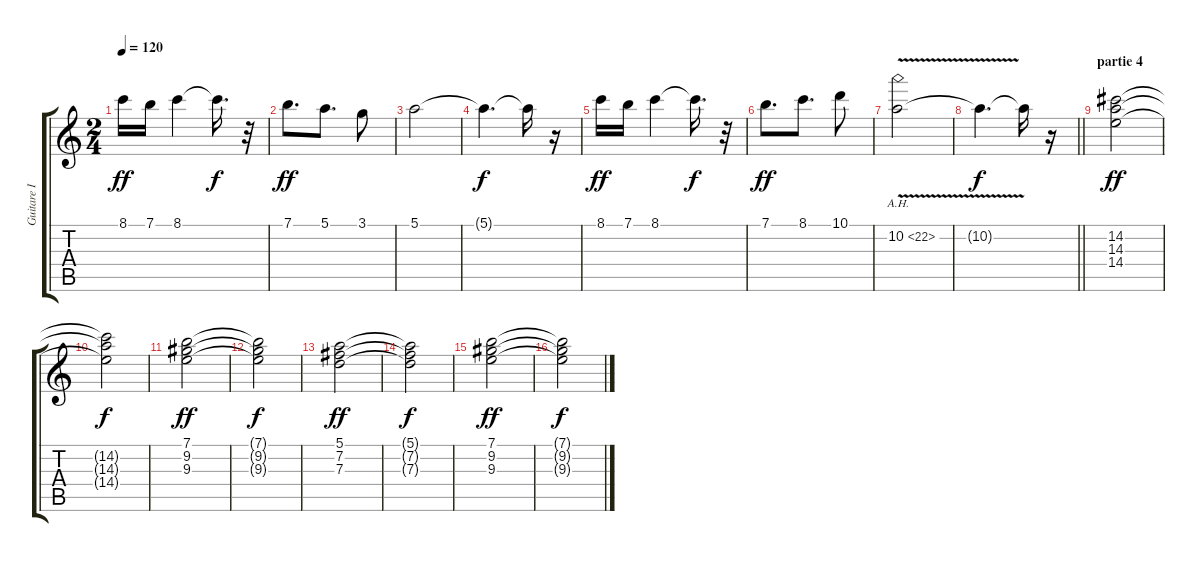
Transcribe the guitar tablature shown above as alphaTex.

\track ("Guitare I" "Guitare I") {instrument overdrivenguitar}
\staff {score tabs}
\tuning (E4 B3 G3 D3 A2 E2) {hide}
\ts (2 4)
\tempo 120
\clef g2
\ks c
8.1.16{dy ff} 7.1.16 8.1.4 8.1{t}.16{d dy f} r.32 |
7.1.8{d dy ff} 5.1.8{d} 3.1.8 |
5.1.2 |
5.1{t}.4{d dy f} 5.1{t}.16 r.16 |
8.1.16{dy ff} 7.1.16 8.1.4 8.1{t}.16{d dy f} r.32 |
7.1.8{d dy ff} 8.1.8{d} 10.1.8 |
10.2{ah 12 v}.2 |
\barLineRight lightlight
10.2{t}.4{d dy f} 10.2{t}.16 r.16 |
\section ("" "partie 4")
(14.2 14.3 14.4).2{dy ff instrument electricguitarclean} |
(14.2{t} 14.3{t} 14.4{t}).2{dy f} |
(7.1 9.2 9.3).2{dy ff} |
(7.1{t} 9.2{t} 9.3{t}).2{dy f} |
(5.1 7.2 7.3).2{dy ff} |
(5.1{t} 7.2{t} 7.3{t}).2{dy f} |
(7.1 9.2 9.3).2{dy ff} |
(7.1{t} 9.2{t} 9.3{t}).2{dy f}
